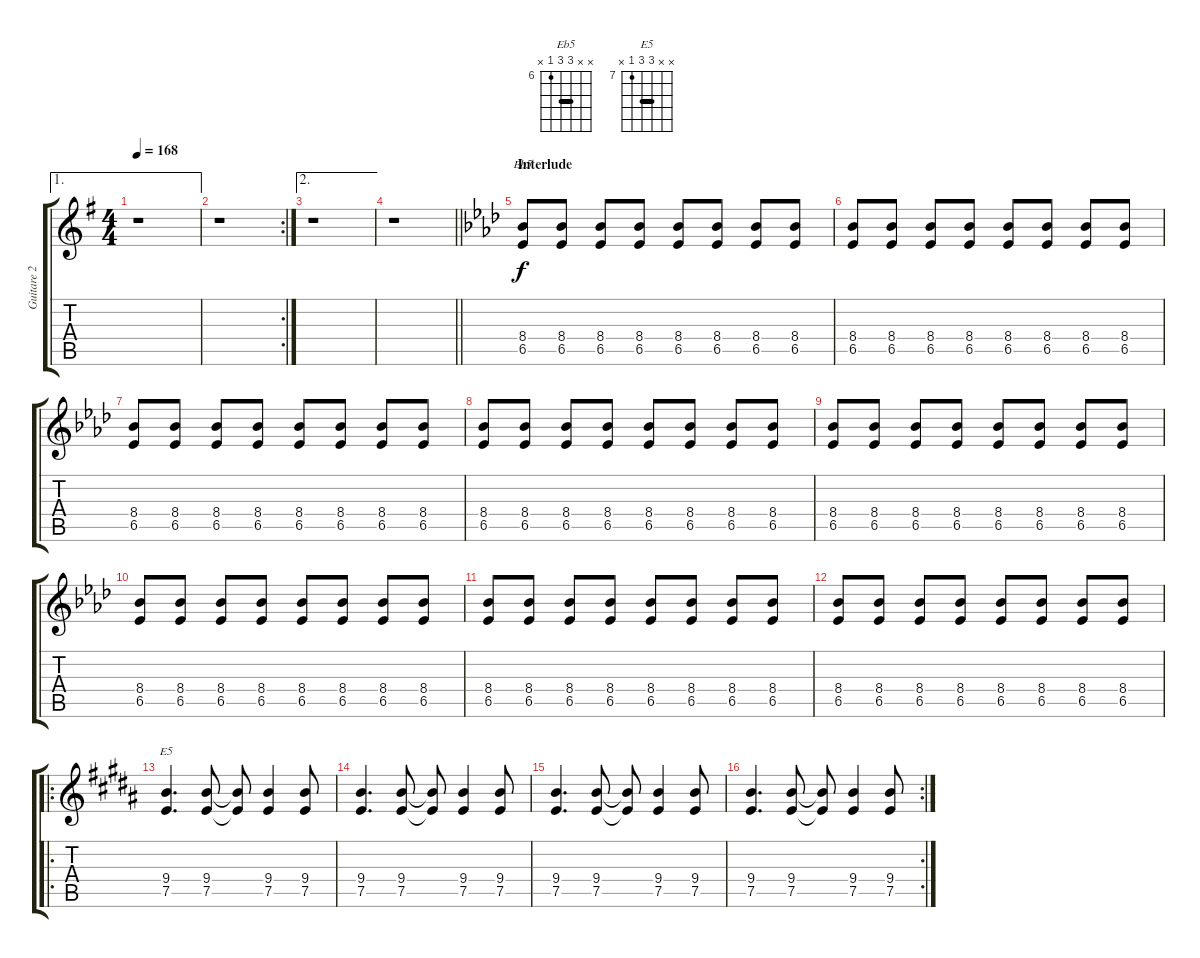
\track ("Guitare 2" "Guitare 2") {instrument overdrivenguitar}
\staff {score tabs}
\tuning (E4 B3 G3 D3 A2 E2) {hide}
\chord ("Eb5" x x 8 8 6 x) {firstfret 6 barre 8}
\chord ("E5" x x 9 9 7 x) {firstfret 7 barre 9}
\ae 1
\ts (4 4)
\tempo 168
\clef g2
\ks g
r.1{dy f} |
\rc 2
r.1 |
\ae 2
r.1 |
\barLineRight lightlight
r.1 |
\section ("" "Interlude")
\ks ab
(8.4 6.5).8{ch "Eb5"} (8.4 6.5).8 (8.4 6.5).8 (8.4 6.5).8 (8.4 6.5).8 (8.4 6.5).8 (8.4 6.5).8 (8.4 6.5).8 |
(8.4 6.5).8 (8.4 6.5).8 (8.4 6.5).8 (8.4 6.5).8 (8.4 6.5).8 (8.4 6.5).8 (8.4 6.5).8 (8.4 6.5).8 |
(8.4 6.5).8 (8.4 6.5).8 (8.4 6.5).8 (8.4 6.5).8 (8.4 6.5).8 (8.4 6.5).8 (8.4 6.5).8 (8.4 6.5).8 |
(8.4 6.5).8 (8.4 6.5).8 (8.4 6.5).8 (8.4 6.5).8 (8.4 6.5).8 (8.4 6.5).8 (8.4 6.5).8 (8.4 6.5).8 |
(8.4 6.5).8 (8.4 6.5).8 (8.4 6.5).8 (8.4 6.5).8 (8.4 6.5).8 (8.4 6.5).8 (8.4 6.5).8 (8.4 6.5).8 |
(8.4 6.5).8 (8.4 6.5).8 (8.4 6.5).8 (8.4 6.5).8 (8.4 6.5).8 (8.4 6.5).8 (8.4 6.5).8 (8.4 6.5).8 |
(8.4 6.5).8 (8.4 6.5).8 (8.4 6.5).8 (8.4 6.5).8 (8.4 6.5).8 (8.4 6.5).8 (8.4 6.5).8 (8.4 6.5).8 |
(8.4 6.5).8 (8.4 6.5).8 (8.4 6.5).8 (8.4 6.5).8 (8.4 6.5).8 (8.4 6.5).8 (8.4 6.5).8 (8.4 6.5).8 |
\ro
\ks b
(9.4 7.5).4{d ch "E5"} (9.4 7.5).8 (9.4{t} 7.5{t}).8 (9.4 7.5).4 (9.4 7.5).8 |
\ks g#minor
(9.4 7.5).4{d} (9.4 7.5).8 (9.4{t} 7.5{t}).8 (9.4 7.5).4 (9.4 7.5).8 |
(9.4 7.5).4{d} (9.4 7.5).8 (9.4{t} 7.5{t}).8 (9.4 7.5).4 (9.4 7.5).8 |
\rc 2
(9.4 7.5).4{d} (9.4 7.5).8 (9.4{t} 7.5{t}).8 (9.4 7.5).4 (9.4 7.5).8
